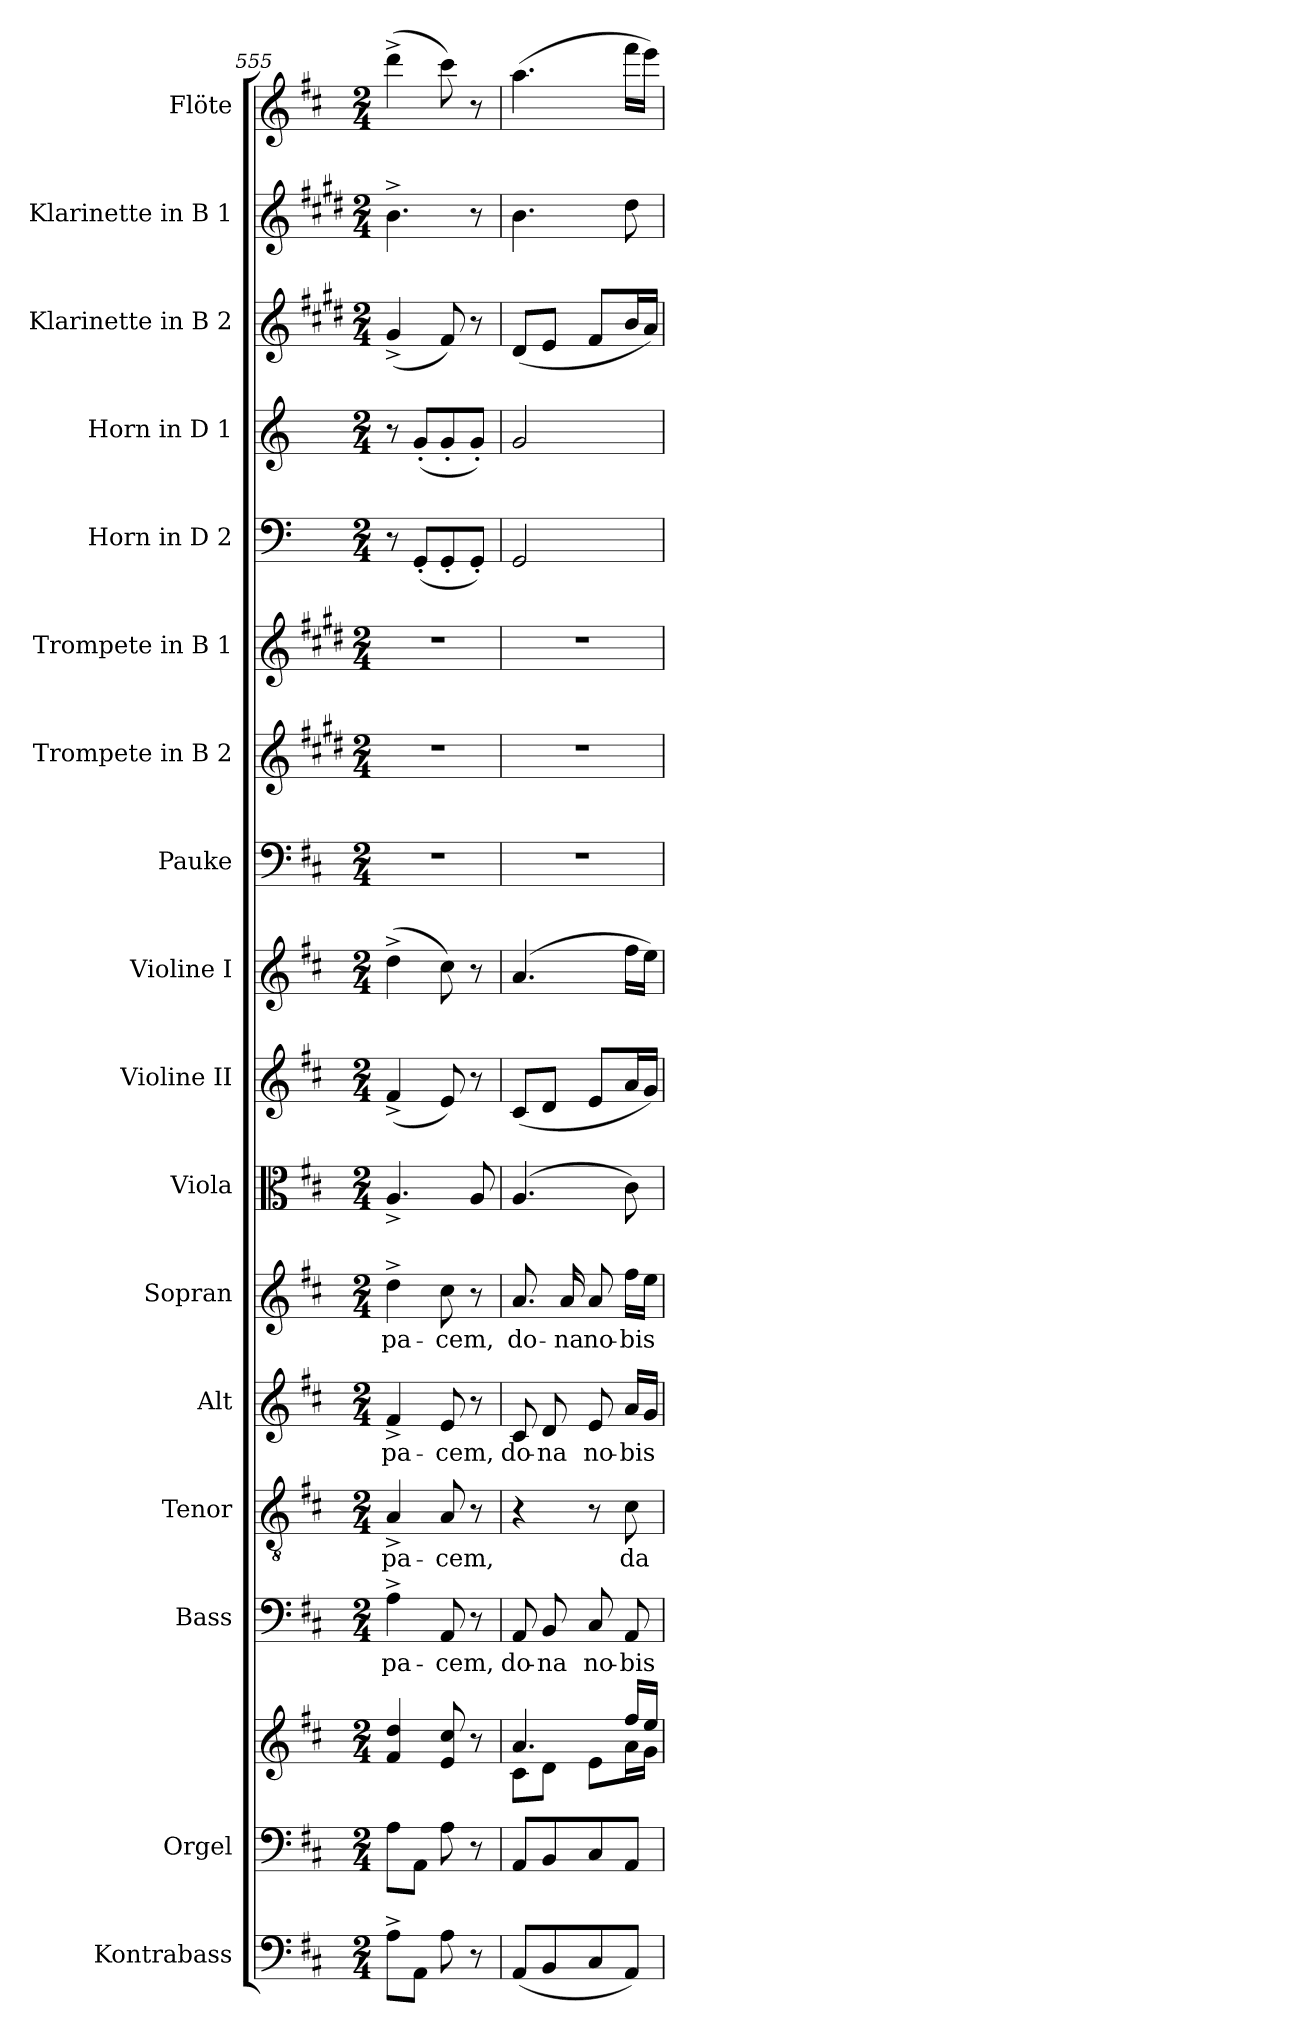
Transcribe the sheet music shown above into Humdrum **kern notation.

**kern	**kern	**kern	**kern	**text	**kern	**text	**kern	**text	**kern	**text	**kern	**kern	**kern	**kern	**kern	**kern	**kern	**kern	**kern	**kern	**kern
*part17	*part16	*part16	*part15	*part15	*part14	*part14	*part13	*part13	*part12	*part12	*part11	*part10	*part9	*part8	*part7	*part6	*part5	*part4	*part3	*part2	*part1
*staff18	*staff17	*staff16	*staff15	*staff15	*staff14	*staff14	*staff13	*staff13	*staff12	*staff12	*staff11	*staff10	*staff9	*staff8	*staff7	*staff6	*staff5	*staff4	*staff3	*staff2	*staff1
*I"Kontrabass	*I"Orgel	*	*I"Bass	*	*I"Tenor	*	*I"Alt	*	*I"Sopran	*	*I"Viola	*I"Violine II	*I"Violine I	*I"Pauke	*I"Trompete in B 2	*I"Trompete in B 1	*I"Horn in D 2	*I"Horn in D 1	*I"Klarinette in B 2	*I"Klarinette in B 1	*I"Flöte
*I'Kb.	*I'Org.	*	*I'B	*	*I'T	*	*I'A	*	*I'S	*	*I'Vla.	*I'Vl. II	*I'Vl. I	*I'Pk.	*I'Trp. 2	*I'Trp. 1	*I'Hrn. 2	*I'Hrn. 1	*I'Kl. 2	*I'Kl. 1	*I'Fl.
*clefF4	*clefF4	*clefG2	*clefF4	*	*clefGv2	*	*clefG2	*	*clefG2	*	*clefC3	*clefG2	*clefG2	*clefF4	*clefG2	*clefG2	*clefF4	*clefG2	*clefG2	*clefG2	*clefG2
*ITrd7c12	*	*	*	*	*	*	*	*	*	*	*	*	*	*	*ITrd1c2	*ITrd1c2	*ITrd-1c-2	*ITrd-1c-2	*ITrd1c2	*ITrd1c2	*
*k[f#c#]	*k[f#c#]	*k[f#c#]	*k[f#c#]	*	*k[f#c#]	*	*k[f#c#]	*	*k[f#c#]	*	*k[f#c#]	*k[f#c#]	*k[f#c#]	*k[f#c#]	*k[f#c#]	*k[f#c#]	*k[f#c#]	*k[f#c#]	*k[f#c#]	*k[f#c#]	*k[f#c#]
*D:	*D:	*D:	*D:	*	*D:	*	*D:	*	*D:	*	*D:	*D:	*D:	*D:	*D:	*D:	*D:	*D:	*D:	*D:	*D:
*M2/4	*M2/4	*M2/4	*M2/4	*	*M2/4	*	*M2/4	*	*M2/4	*	*M2/4	*M2/4	*M2/4	*M2/4	*M2/4	*M2/4	*M2/4	*M2/4	*M2/4	*M2/4	*M2/4
=555	=555	=555	=555	=555	=555	=555	=555	=555	=555	=555	=555	=555	=555	=555	=555	=555	=555	=555	=555	=555	=555
!	!	!	!	!LO:LY:b	!	!LO:LY:b	!	!LO:LY:b	!	!LO:LY:b	!	!	!	!	!	!	!	!	!	!	!
8AA^>\L	8A\L	4f#/ 4dd/	4A^>\	pa-	4A^</	pa-	4f#^</	pa-	4dd^>\	pa-	4.A^</	(<4f#^</	(>4dd^>\	2r	2r	2r	8r	8r	(<4f#^</	4.a^>\	(>4ddd^>\
8AAA\J	8AA\J	.	.	.	.	.	.	.	.	.	.	.	.	.	.	.	(<8AA'</L	(<8a'</L	.	.	.
!	!	!	!	!LO:LY:b	!	!LO:LY:b	!	!LO:LY:b	!	!LO:LY:b	!	!	!	!	!	!	!	!	!	!	!
8AA\	8A\	8e/ 8cc#/	8AA/	-cem,	8A/	-cem,	8e/	-cem,	8cc#\	-cem,	.	8e/)	8cc#\)	.	.	.	8AA'</	8a'</	8e/)	.	8ccc#\)
8r	8r	8r	8r	.	8r	.	8r	.	8r	.	8A/	8r	8r	.	.	.	8AA'</J)	8a'</J)	8r	8r	8r
=556	=556	=556	=556	=556	=556	=556	=556	=556	=556	=556	=556	=556	=556	=556	=556	=556	=556	=556	=556	=556	=556
*	*	*^	*	*	*	*	*	*	*	*	*	*	*	*	*	*	*	*	*	*	*
!	!	!	!	!	!LO:LY:b	!	!	!	!LO:LY:b	!	!LO:LY:b	!	!	!	!	!	!	!	!	!	!	!
(<8AAA/L	8AA/L	4.a/	8c#\L	8AA/	do-	4r	.	8c#/	do-	8.a/	do-	(4.A/	(<8c#/L	(4.a/	2r	2r	2r	2AA/	2a/	(<8c#/L	4.a\	(>4.aa\
!	!	!	!	!	!LO:LY:b	!	!	!	!LO:LY:b	!	!	!	!	!	!	!	!	!	!	!	!	!
8BBB/	8BB/	.	8d\J	8BB/	-na	.	.	8d/	-na	.	.	.	8d/J	.	.	.	.	.	.	8d/J	.	.
!	!	!	!	!	!	!	!	!	!	!	!LO:LY:b	!	!	!	!	!	!	!	!	!	!	!
.	.	.	.	.	.	.	.	.	.	16a/	-na	.	.	.	.	.	.	.	.	.	.	.
!	!	!	!	!	!LO:LY:b	!	!	!	!LO:LY:b	!	!LO:LY:b	!	!	!	!	!	!	!	!	!	!	!
8CC#/	8C#/	.	8e\L	8C#/	no-	8r	.	8e/	no-	8a/	no-	.	8e/L	.	.	.	.	.	.	8e/L	.	.
!	!	!	!	!	!LO:LY:b	!	!LO:LY:b	!	!LO:LY:b	!	!LO:LY:b	!	!	!	!	!	!	!	!	!	!	!
8AAA/J)	8AA/J	16ff#/LL	16a\L	8AA/	-bis	8c#\	da	16a/LL	-bis	16ff#\LL	-bis	8c#\)	16a/L	16ff#\LL	.	.	.	.	.	16a/L	8cc#\	16fff#\LL
.	.	16ee/JJ	16g\JJ	.	.	.	.	16g/JJ	.	16ee\JJ	.	.	16g/JJ)	16ee\JJ)	.	.	.	.	.	16g/JJ)	.	16eee\JJ)
*	*	*v	*v	*	*	*	*	*	*	*	*	*	*	*	*	*	*	*	*	*	*	*
=	=	=	=	=	=	=	=	=	=	=	=	=	=	=	=	=	=	=	=	=	=
*-	*-	*-	*-	*-	*-	*-	*-	*-	*-	*-	*-	*-	*-	*-	*-	*-	*-	*-	*-	*-	*-
